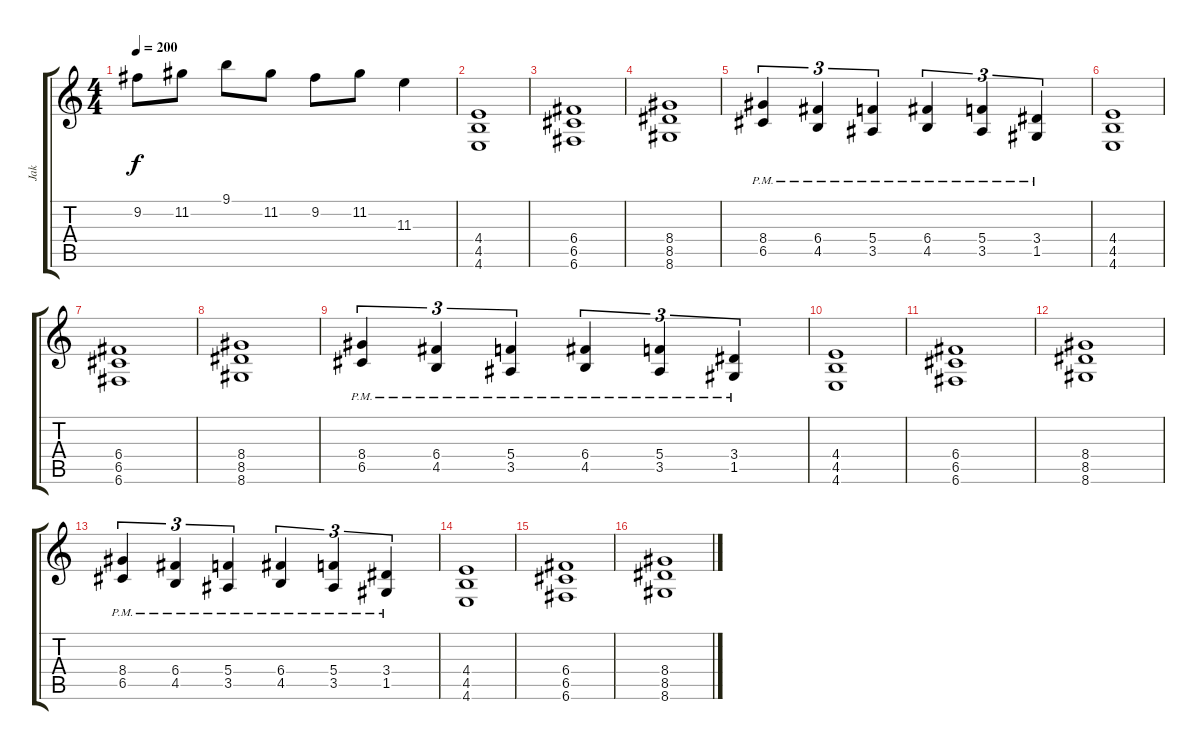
\track ("Jak" "Jak") {instrument overdrivenguitar}
\staff {score tabs}
\tuning (D4 A3 F3 C3 G2 C2) {hide}
\ts (4 4)
\tempo 200
\clef g2
\ks c
9.2.8{dy f} 11.2.8 9.1.8 11.2.8 9.2.8 11.2.8 11.3.4 |
(4.4 4.5 4.6).1 |
(6.4 6.5 6.6).1 |
(8.4 8.5 8.6).1 |
(8.4{pm} 6.5{pm}).4{tu (3 2)} (6.4{pm} 4.5{pm}).4{tu (3 2)} (5.4{pm} 3.5{pm}).4{tu (3 2)} (6.4{pm} 4.5{pm}).4{tu (3 2)} (5.4{pm} 3.5{pm}).4{tu (3 2)} (3.4{pm} 1.5{pm}).4{tu (3 2)} |
(4.4 4.5 4.6).1 |
(6.4 6.5 6.6).1 |
(8.4 8.5 8.6).1 |
(8.4{pm} 6.5{pm}).4{tu (3 2)} (6.4{pm} 4.5{pm}).4{tu (3 2)} (5.4{pm} 3.5{pm}).4{tu (3 2)} (6.4{pm} 4.5{pm}).4{tu (3 2)} (5.4{pm} 3.5{pm}).4{tu (3 2)} (3.4{pm} 1.5{pm}).4{tu (3 2)} |
(4.4 4.5 4.6).1 |
(6.4 6.5 6.6).1 |
(8.4 8.5 8.6).1 |
(8.4{pm} 6.5{pm}).4{tu (3 2)} (6.4{pm} 4.5{pm}).4{tu (3 2)} (5.4{pm} 3.5{pm}).4{tu (3 2)} (6.4{pm} 4.5{pm}).4{tu (3 2)} (5.4{pm} 3.5{pm}).4{tu (3 2)} (3.4{pm} 1.5{pm}).4{tu (3 2)} |
(4.4 4.5 4.6).1 |
(6.4 6.5 6.6).1 |
(8.4 8.5 8.6).1
